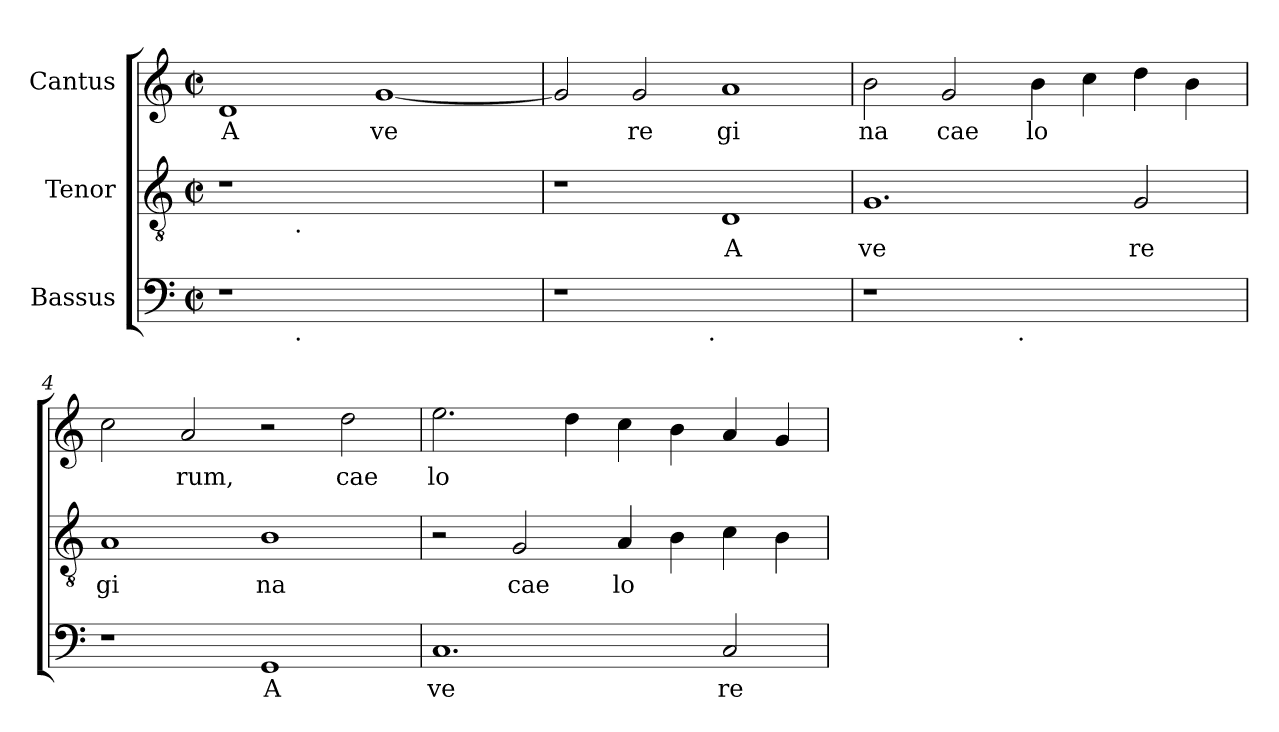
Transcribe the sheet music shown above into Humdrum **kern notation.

**kern	**text	**kern	**text	**kern	**text
*part3	*part3	*part2	*part2	*part1	*part1
*staff3	*staff3	*staff2	*staff2	*staff1	*staff1
*I"Bassus	*	*I"Tenor	*	*I"Cantus	*
!!LO:PB:g=z
*stria5	*	*stria5	*	*stria5	*
*clefF4	*	*clefGv2	*	*clefG2	*
*k[]	*	*k[]	*	*k[]	*
*C:	*	*C:	*	*C:	*
*M2/2	*	*M2/2	*	*M2/2	*
*met(c|)	*	*met(c|)	*	*met(c|)	*
=1	=1	=1	=1	=1	=1
!	!	!	!	!	!LO:LY:b:cj
*^	*	*^	*	*	*
1r	4...ryy	.	1r	4...ryy	.	1d	A
!	!	!	!	!LO:TX:b:t=.	!	!	!
!	!LO:TX:b:t=.	!	!	!	!	!	!
.	1ryy	.	.	1ryy	.	.	.
!	!	!	!	!	!	!	!LO:LY:b:cj
1ryy	.	.	1ryy	.	.	[<1g	ve
.	2ryy	.	.	2ryy	.	.	.
.	32ryy	.	.	32ryy	.	.	.
=2	=2	=2	=2	=2	=2	=2	=2
!	!	!	!	!	!	!	!LO:LY:b:cj
*	*	*	*v	*v	*	*	*
1r	2ryy	.	1r	.	2g/]	.
!	!	!	!	!	!	!LO:LY:b:cj
.	4...ryy	.	.	.	2g/	re
!	!LO:TX:b:t=.	!	!	!	!	!
.	1ryy	.	.	.	.	.
!	!	!	!	!LO:LY:b:cj	!	!LO:LY:b:cj
1ryy	.	.	1D	A	1a	gi
.	32ryy	.	.	.	.	.
=3	=3	=3	=3	=3	=3	=3
!	!	!	!	!LO:LY:b:cj	!	!LO:LY:b:cj
1r	2ryy	.	1.G	ve	2b\	na
!	!	!	!	!	!	!LO:LY:b:cj
.	4...ryy	.	.	.	2g/	cae
!	!LO:TX:b:t=.	!	!	!	!	!
.	1ryy	.	.	.	.	.
!	!	!	!	!	!	!LO:LY:b:cj
1ryy	.	.	.	.	4b\	lo
!	!	!	!	!	!	!LO:LY:b:cj
.	.	.	.	.	4cc\	.
!	!	!	!	!LO:LY:b:cj	!	!LO:LY:b:cj
.	.	.	2G/	re	4dd\	.
!	!	!	!	!	!	!LO:LY:b:cj
.	.	.	.	.	4b\	.
.	32ryy	.	.	.	.	.
=4	=4	=4	=4	=4	=4	=4
!	!	!	!	!LO:LY:b:cj	!	!LO:LY:b:cj
*v	*v	*	*	*	*	*
1r	.	1A	gi	2cc\	.
!	!	!	!	!	!LO:LY:b:cj
.	.	.	.	2a/	rum,
!	!LO:LY:b:cj	!	!LO:LY:b:cj	!	!
1GG	A	1B	na	2r	.
!	!	!	!	!	!LO:LY:b:cj
.	.	.	.	2dd\	cae
=5	=5	=5	=5	=5	=5
!	!LO:LY:b:cj	!	!	!	!LO:LY:b:cj
1.C	ve	2r	.	2.ee\	lo
!	!	!	!LO:LY:b:cj	!	!
.	.	2G/	cae	.	.
!	!	!	!	!	!LO:LY:b:cj
.	.	.	.	4dd\	.
!	!	!	!LO:LY:b:cj	!	!LO:LY:b:cj
.	.	4A/	lo	4cc\	.
!	!	!	!LO:LY:b:cj	!	!LO:LY:b:cj
.	.	4B\	.	4b\	.
!	!LO:LY:b:cj	!	!LO:LY:b:cj	!	!LO:LY:b:cj
2C/	re	4c\	.	4a/	.
!	!	!	!LO:LY:b:cj	!	!LO:LY:b:cj
.	.	4B\	.	4g/	.
=	=	=	=	=	=
*-	*-	*-	*-	*-	*-
